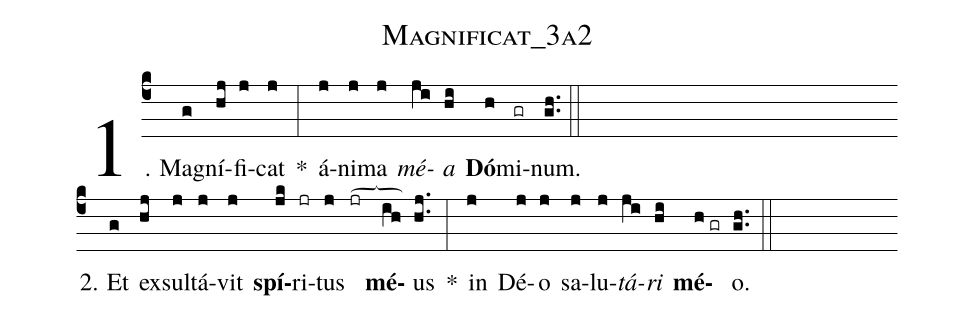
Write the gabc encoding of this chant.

name:Magnificat_3a2;
%%
(c4) 1. Ma(g)gní(hj)fi(j)cat(j) *(:) á(j)ni(j)ma(j) <i>mé</i>(ji)<i>a</i>(hi) <b>Dó</b>(h)mi(gr)num.(gh..) (::) (Z-)
2. Et(g) ex(hj)sul(j)tá(j)vit(j) <b>spí</b>(jk)ri(jr)tus(j) (jr[ocb:1;8.7mm])<b>mé</b>(ih)us(hj..)   *(:)  in(j) Dé(j)o(j) sa(j)lu(j)<i>tá</i>(ji)<i>ri</i>(hi) <b>mé</b>(h//gr)o.(gh..) (::)
